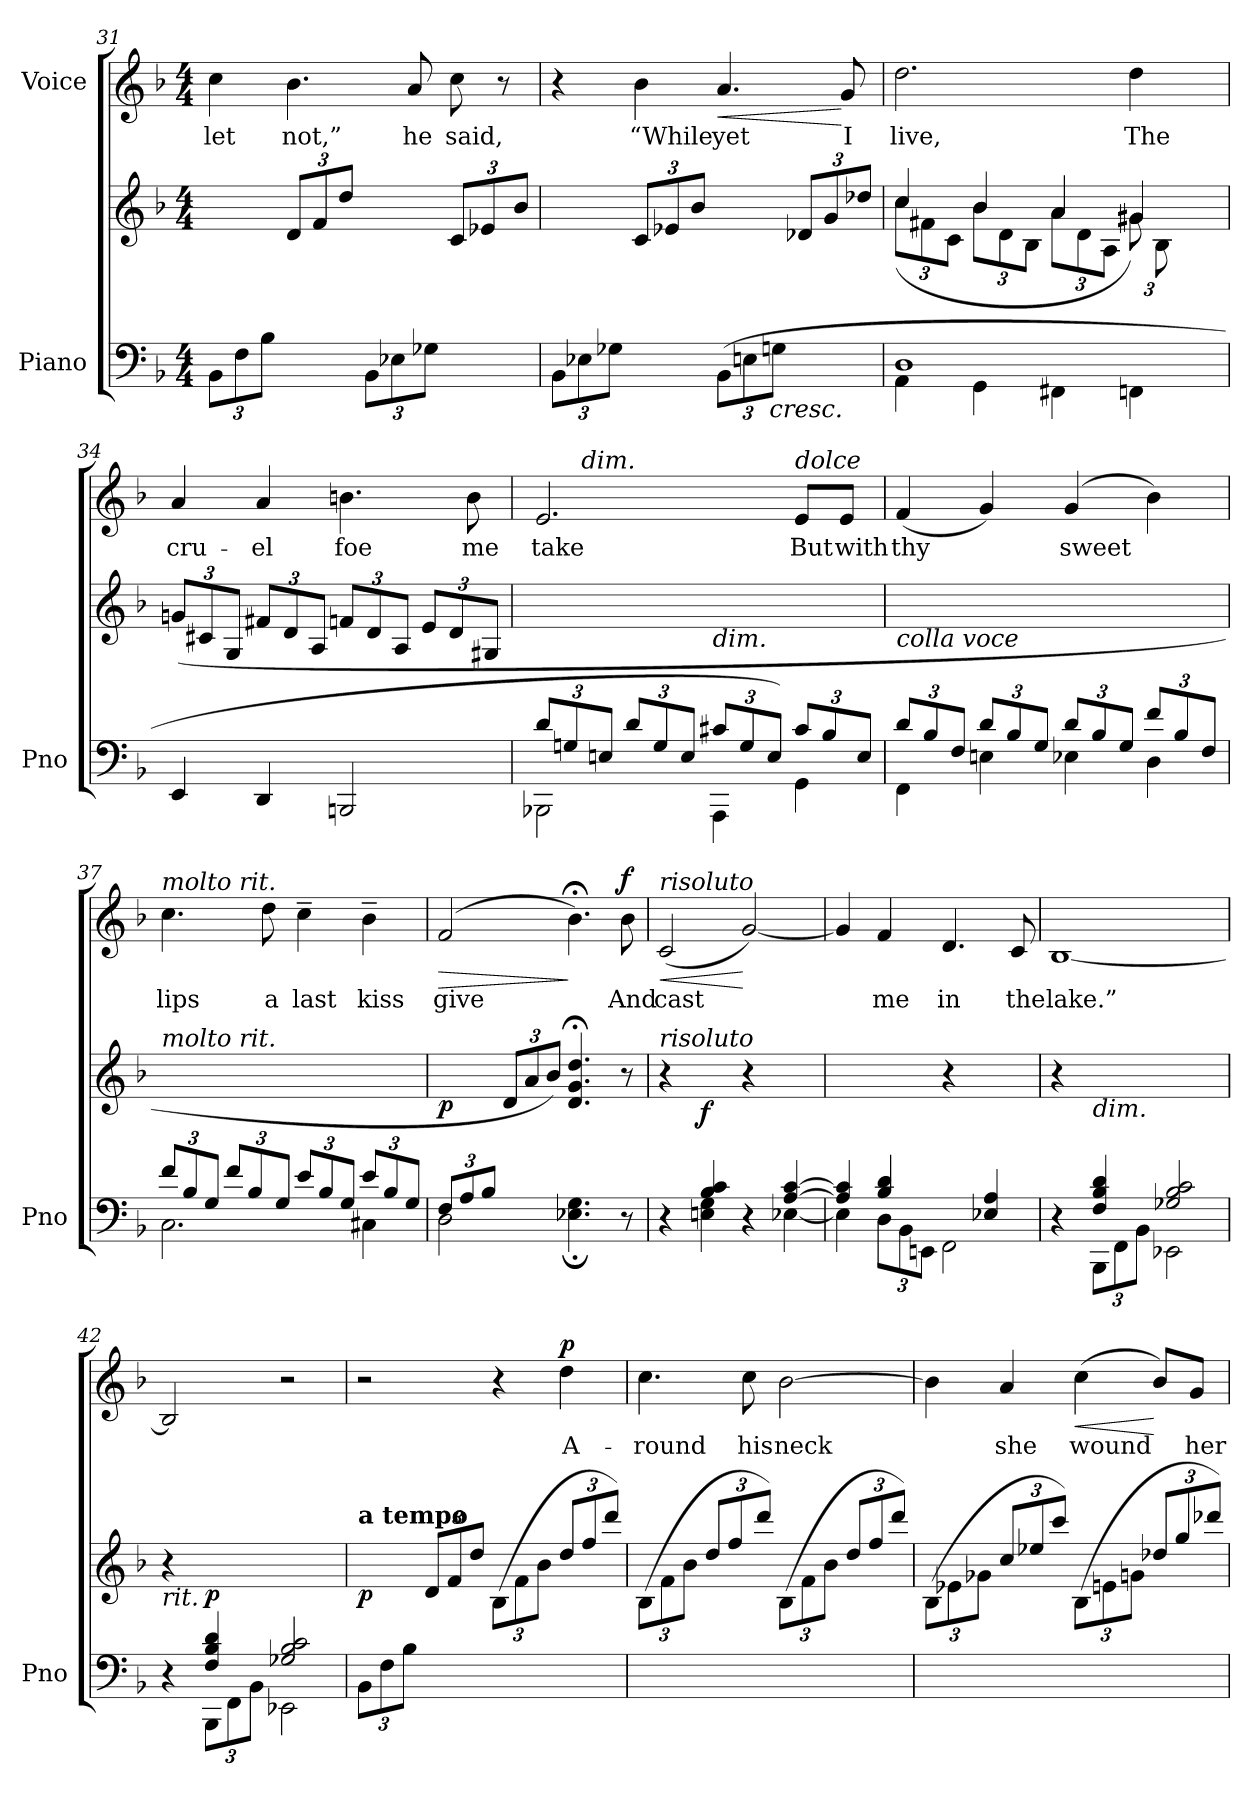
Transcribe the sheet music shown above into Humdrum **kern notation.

**kern	**kern	**dynam	**kern	**text	**dynam
*part2	*part2	*part2	*part1	*part1	*part1
*staff3	*staff2	*staff2/3	*staff1	*staff1	*staff1
*I"Piano	*	*	*I"Voice	*	*
*I'Pno	*	*	*	*	*
*clefF4	*clefG2	*	*clefG2	*	*
*k[b-]	*k[b-]	*	*k[b-]	*	*
*M4/4	*M4/4	*	*M4/4	*	*
*Xbrackettup	*	*	*	*	*
=31	=31	=31	=31	=31	=31
*	*^	*	*	*	*
(12BB-\L	2ryy	4ryy	.	4cc\	let	.
12F\	.	.	.	.	.	.
12B-\J	.	.	.	.	.	.
*	*	*Xbrackettup	*	*	*	*
4ryy	.	12d/L	.	4.b-\	not,”	.
.	.	12f/	.	.	.	.
.	.	12dd/J)	.	.	.	.
(12BB-\L	2ryy	4ryy	.	.	.	.
12E-X\	.	.	.	.	.	.
.	.	.	.	8a/	he	.
12G-X\J	.	.	.	.	.	.
4ryy	.	12c/L	.	8cc\	said,	.
.	.	12e-X/	.	.	.	.
.	.	.	.	8r	.	.
.	.	12b-/J)	.	.	.	.
=32	=32	=32	=32	=32	=32	=32
(12BB-\L	2ryy	4ryy	.	4r	.	.
12E-X\	.	.	.	.	.	.
12G-X\J	.	.	.	.	.	.
4ryy	.	12c/L	.	4b-\	“While	.
.	.	12e-X/	.	.	.	.
.	.	12b-/J)	.	.	.	.
!	!	!	!	!	!	!LO:HP:b
(12BB-\L	2ryy	4ryy	.	4.a/	yet	<
12En\	.	.	.	.	.	.
!	!	!	!LO:HP:b=2	!	!	!
12Gn\J	.	.	<	.	.	.
4ryy	.	12d-X/L	.	.	.	.
.	.	12g/	.	.	.	.
.	.	.	.	8g/	I	[
.	.	12dd-X/J)	.	.	.	.
=33	=33	=33	=33	=33	=33	=33
*^	*	*	*	*	*	*
*	*^	*	*	*	*	*	*
12%11ryy	1D	4AA\	4cc/	(>12cc\L	.	2.dd\	live,	.
.	.	.	.	12f#X\	.	.	.	.
.	.	.	.	12c\J	.	.	.	.
.	.	4GG\	4b-/	12b-\L	.	.	.	.
.	.	.	.	12d\	.	.	.	.
.	.	.	.	12B-\J	.	.	.	.
.	.	4FF#X\	4a/	12a\L	.	.	.	.
.	.	.	.	12d\	.	.	.	.
.	.	.	.	12A\J	.	.	.	.
.	.	4FFn\	4g#X/	12g#\L)	.	4dd\	The	.
.	.	.	.	12B-\	.	.	.	.
12G#X/J	.	.	.	12ryy	.	.	.	.
*v	*v	*v	*	*	*	*	*	*
*	*v	*v	*	*	*	*
=34	=34	=34	=34	=34	=34
4EE/	(12gn/L	.	4a/	cru-	.
.	12c#X/	.	.	.	.
.	12G/J	.	.	.	.
4DD/	12f#X/L	.	4a/	-el	.
.	12d/	.	.	.	.
.	12A/J	.	.	.	.
2BBBn/	12fn/L	.	4.bn\	foe	.
.	12d/	.	.	.	.
.	12A/J	.	.	.	.
.	12e/L	.	.	.	.
.	12d/	.	.	.	.
.	.	.	8b\	me	.
.	12G#X/J	.	.	.	.
=35	=35	=35	=35	=35	=35
*^	*	*	*^	*	*
12d/L	2BBB-X\	2ryy	.	2.e/	8ryy	take	.
12Gn/	.	.	.	.	.	.	.
!	!	!	!	!	!LO:TX:a:i:t=dim.	!	!
.	.	.	.	.	8ryy	.	.
12En/J	.	.	.	.	.	.	.
12d/L	.	.	.	.	4ryy	.	.
12G/	.	.	.	.	.	.	.
12E/J	.	.	.	.	.	.	.
!	!	!LO:TX:b:i:t=dim.	!	!	!	!	!
12c#X/L	4AAA\	2ryy	.	.	2ryy	.	.
12G/	.	.	.	.	.	.	.
12E/J)	.	.	.	.	.	.	.
!	!	!	!	!LO:TX:i:t=dolce	!	!	!
12c#/L	4GG\	.	.	8e/L	.	But	.
12B-/	.	.	.	.	.	.	.
.	.	.	.	8e/J	.	with	.
12E/J	.	.	.	.	.	.	.
*	*	*	*	*v	*v	*	*
=36	=36	=36	=36	=36	=36	=36
!	!	!LO:TX:b:i:t=colla voce	!	!	!	!
12d/L	4FF\	1ryy	.	(4f/	thy	.
12B-/	.	.	.	.	.	.
12F/J	.	.	.	.	.	.
12d/L	4En\	.	.	4g/)	.	.
12B-/	.	.	.	.	.	.
12G/J	.	.	.	.	.	.
12d/L	4E-X\	.	.	(4g/	sweet	.
12B-/	.	.	.	.	.	.
12G/J	.	.	.	.	.	.
12f/L	4D\	.	.	4b-\)	.	.
12B-/	.	.	.	.	.	.
12F/J	.	.	.	.	.	.
=37	=37	=37	=37	=37	=37	=37
!	!	!	!	!LO:TX:i:t=molto rit.	!	!
!	!	!LO:TX:i:t=molto rit.	!	!	!	!
12f/L	2.C\	1ryy	.	4.cc\	lips	.
12B-/	.	.	.	.	.	.
12G/J	.	.	.	.	.	.
12f/L	.	.	.	.	.	.
12B-/	.	.	.	.	.	.
.	.	.	.	8dd\	a	.
12G/J	.	.	.	.	.	.
12e/L	.	.	.	4cc~\	last	.
12B-/	.	.	.	.	.	.
12G/J	.	.	.	.	.	.
12e/L	4C#X\	.	.	4b-~\	kiss	.
12B-/	.	.	.	.	.	.
12G/J	.	.	.	.	.	.
=38	=38	=38	=38	=38	=38	=38
!	!	!	!LO:DY:b	!	!	!LO:HP:b
(>12F/L	2D\	4ryy	p	(2f/	give	>
12A/	.	.	.	.	.	.
12B-/J	.	.	.	.	.	.
2.ryy	.	12d/L	.	.	.	.
.	.	12a/	.	.	.	.
.	.	12b-/J)	.	.	.	.
.	4.E-X\;< 4.G\;<	4.d/;< 4.g/;< 4.dd/;<	[	4.b-;<\)	.	]
!	!	!	!	!	!	!LO:DY:a
.	8r	8r	.	8b-\	And	f
=39	=39	=39	=39	=39	=39	=39
!	!	!	!	!LO:TX:i:t=risoluto	!	!
!	!	!LO:TX:i:t=risoluto	!	!	!	!
!	!	!	!	!	!	!LO:HP:b
4ryy	4r	4r	.	(2c/	cast	<
!	!	!	!LO:DY:b	!	!	!
4B-/ 4c/	4En\ 4G\	4ryy	f	.	.	.
4ryy	4r	4r	.	[2g/)	.	[
[>4A/ [4c/	[<4E-X\	4ryy	.	.	.	.
=40	=40	=40	=40	=40	=40	=40
4A/] 4c/]	4E-\]	2ryy	.	4g/]	.	.
4B-/ 4d/	12D\L	.	.	4f/	me	.
.	12BB-\	.	.	.	.	.
.	12EEn\J	.	.	.	.	.
4ryy	2FF\	4r	.	4.d/	in	.
4E-X/ 4A/	.	4ryy	.	.	.	.
.	.	.	.	8c/	the	.
=41	=41	=41	=41	=41	=41	=41
4ryy	4r	4r	.	[1B-	lake.”	.
!	!	!LO:TX:b:i:t=dim.	!	!	!	!
4F/ 4B-/ 4d/	12BBB-\L	2.ryy	.	.	.	.
.	12FF\	.	.	.	.	.
.	12BB-\J	.	.	.	.	.
2G-X/ 2B-/ 2c/	2EE-X\	.	.	.	.	.
=42	=42	=42	=42	=42	=42	=42
!	!	!LO:TX:b:i:t=rit.	!	!	!	!
4ryy	4r	4r	.	2B-/]	.	.
!	!	!	!LO:DY:b	!	!	!
4F/ 4B-/ 4d/	12BBB-\L	2.ryy	p	.	.	.
.	12FF\	.	.	.	.	.
.	12BB-\J	.	.	.	.	.
2G-X/ 2B-/ 2c/	2EE-X\	.	.	2r	.	.
=43	=43	=43	=43	=43	=43	=43
*brackettup	*	*	*	*	*	*
!	!	!LO:TX:a:B:t=a tempo	!	!	!	!
!	!	!	!LO:DY:b	!	!	!
(>12BB-\L	1ryy	4ryy	p	2r	.	.
12F\	.	.	.	.	.	.
12B-\J	.	.	.	.	.	.
2.ryy	.	12d/L	.	.	.	.
.	.	12f/	.	.	.	.
.	.	12dd/J)	.	.	.	.
.	.	(12B-\L	.	4r	.	.
.	.	12f\	.	.	.	.
.	.	12b-\J	.	.	.	.
!	!	!	!	!	!	!LO:DY:a
.	.	12dd/L	.	4dd\	A-	p
.	.	12ff/	.	.	.	.
.	.	12ddd/J)	.	.	.	.
*v	*v	*	*	*	*	*
=44	=44	=44	=44	=44	=44
1ryy	(12B-\L	.	4.cc\	-round	.
.	12f\	.	.	.	.
.	12b-\J	.	.	.	.
.	12dd/L	.	.	.	.
.	12ff/	.	.	.	.
.	.	.	8cc\	his	.
.	12ddd/J)	.	.	.	.
.	(12B-\L	.	[2b-\	neck	.
.	12f\	.	.	.	.
.	12b-\J	.	.	.	.
.	12dd/L	.	.	.	.
.	12ff/	.	.	.	.
.	12ddd/J)	.	.	.	.
=45	=45	=45	=45	=45	=45
1ryy	(12B-\L	.	4b-\]	.	.
.	12e-X\	.	.	.	.
.	12g-X\J	.	.	.	.
.	12cc/L	.	4a/	she	.
.	12ee-X/	.	.	.	.
.	12ccc/J)	.	.	.	.
!	!	!	!	!	!LO:HP:b
.	(12B-\L	.	(4cc\	wound	<
.	12en\	.	.	.	.
.	12gn\J	.	.	.	.
.	12dd-X/L	.	8b-/L)	.	[
.	12gg/	.	.	.	.
.	.	.	8g/J	her	.
.	12ddd-X/J)	.	.	.	.
=	=	=	=	=	=
*-	*-	*-	*-	*-	*-
